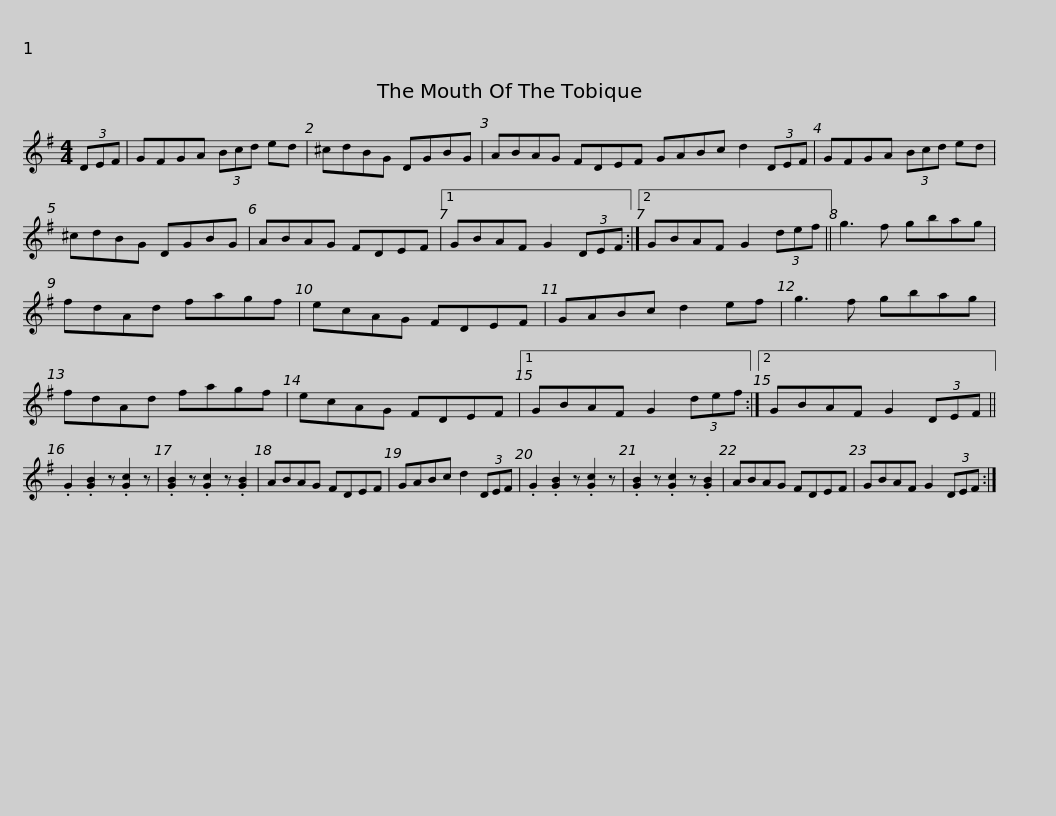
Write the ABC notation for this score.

X:1
L:1/8
M:4/4
I:linebreak $
K:G
V:1 treble
V:1
 (3DEF | GFGA (3Bcd ed | ^cdBG DGBG | ABAG FDEF GABc d2 (3DEF |$ GFGA (3Bcd ed | %5
 ^cdBG DGBG | ABAG FDEF |1 GBAF G2 (3DEF :|2 GBAF G2 (3def ||$ g3 f gbag | %10
 fdAd fagf | ecAG FDEF | GABc d2 ef | g3 f gbag | fdAd fagf |$ %15
 ecAG FDEF |1 GBAF G2 (3def :|2 GBAF G2 (3DEF || .G2 .[GB]2 z .[Gc]2 z | .[GB]2 z .[Gc]2 z .[GB]2 | %20
 ABAG FDEF |$ GABc d2 (3DEF | .G2 .[GB]2 z .[Gc]2 z | .[GB]2 z .[Gc]2 z .[GB]2 | ABAG FDEF | %25
 GBAF G2 (3DEF :| %26
